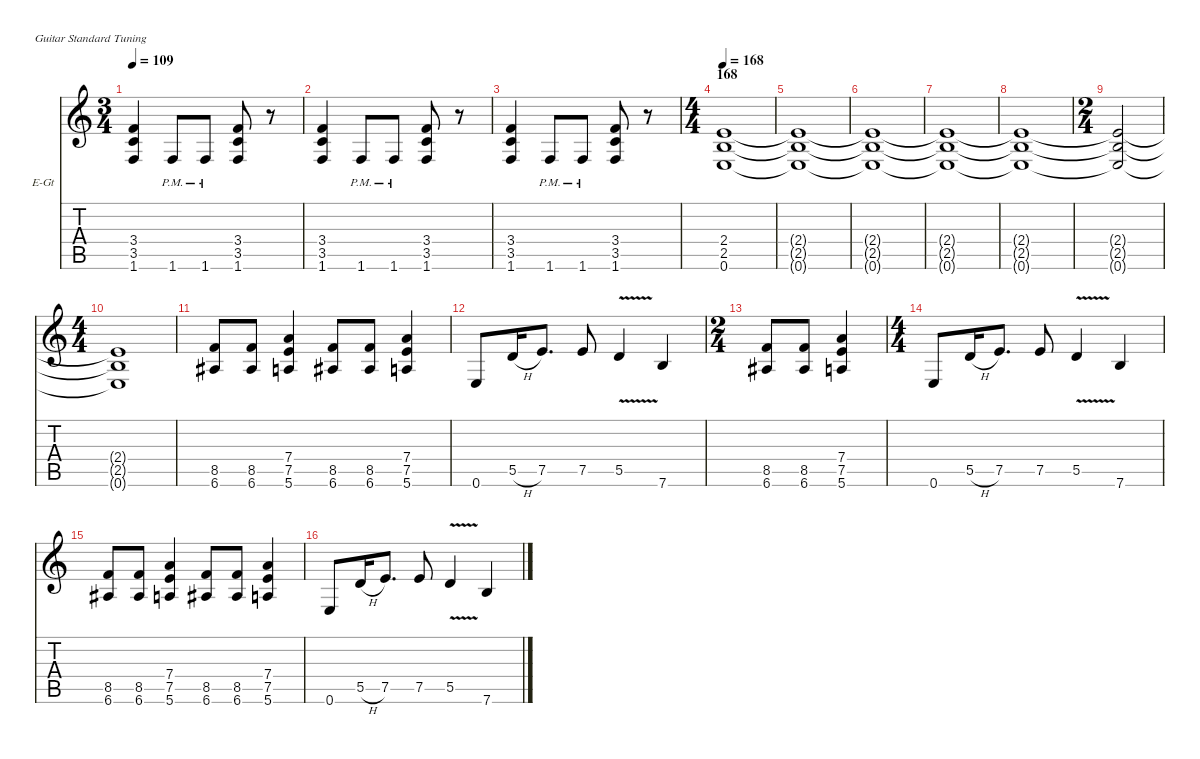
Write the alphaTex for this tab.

\hideDynamics
\bracketExtendMode nobrackets
\firstSystemTrackNameOrientation horizontal
\otherSystemsTrackNameOrientation horizontal
\track ("Guitar IV" "E-Gt") {instrument distortionguitar}
\staff {score tabs}
\tuning (E4 B3 G3 D3 A2 E2)
\ts (3 4)
\tempo 109
\clef g2
\ks c
(3.4 3.5 1.6).4{dy f} 1.6{pm}.8 1.6{pm}.8 (3.4 3.5 1.6).8 r.8 |
(3.4 3.5 1.6).4 1.6{pm}.8 1.6{pm}.8 (3.4 3.5 1.6).8 r.8 |
(3.4 3.5 1.6).4 1.6{pm}.8 1.6{pm}.8 (3.4 3.5 1.6).8 r.8 |
\ts (4 4)
\section ("" "168")
\tempo 168
(2.4 2.5 0.6).1 |
(2.4{t} 2.5{t} 0.6{t}).1 |
(2.4{t} 2.5{t} 0.6{t}).1 |
(2.4{t} 2.5{t} 0.6{t}).1 |
(2.4{t} 2.5{t} 0.6{t}).1 |
\ts (2 4)
(2.4{t} 2.5{t} 0.6{t}).2 |
\ts (4 4)
(2.4{t} 2.5{t} 0.6{t}).1 |
(8.5 6.6{acc #}).8 (8.5 6.6{acc #}).8 (7.4 7.5 5.6).4 (8.5 6.6{acc #}).8 (8.5 6.6{acc #}).8 (7.4 7.5 5.6).4 |
0.6.8 5.5{h}.16 7.5.8{d} 7.5.8 5.5{v}.4 7.6.4 |
\ts (2 4)
(8.5 6.6{acc #}).8 (8.5 6.6{acc #}).8 (7.4 7.5 5.6).4 |
\ts (4 4)
0.6.8 5.5{h}.16 7.5.8{d} 7.5.8 5.5{v}.4 7.6.4 |
(8.5 6.6{acc #}).8 (8.5 6.6{acc #}).8 (7.4 7.5 5.6).4 (8.5 6.6{acc #}).8 (8.5 6.6{acc #}).8 (7.4 7.5 5.6).4 |
0.6.8 5.5{h}.16 7.5.8{d} 7.5.8 5.5{v}.4 7.6.4
